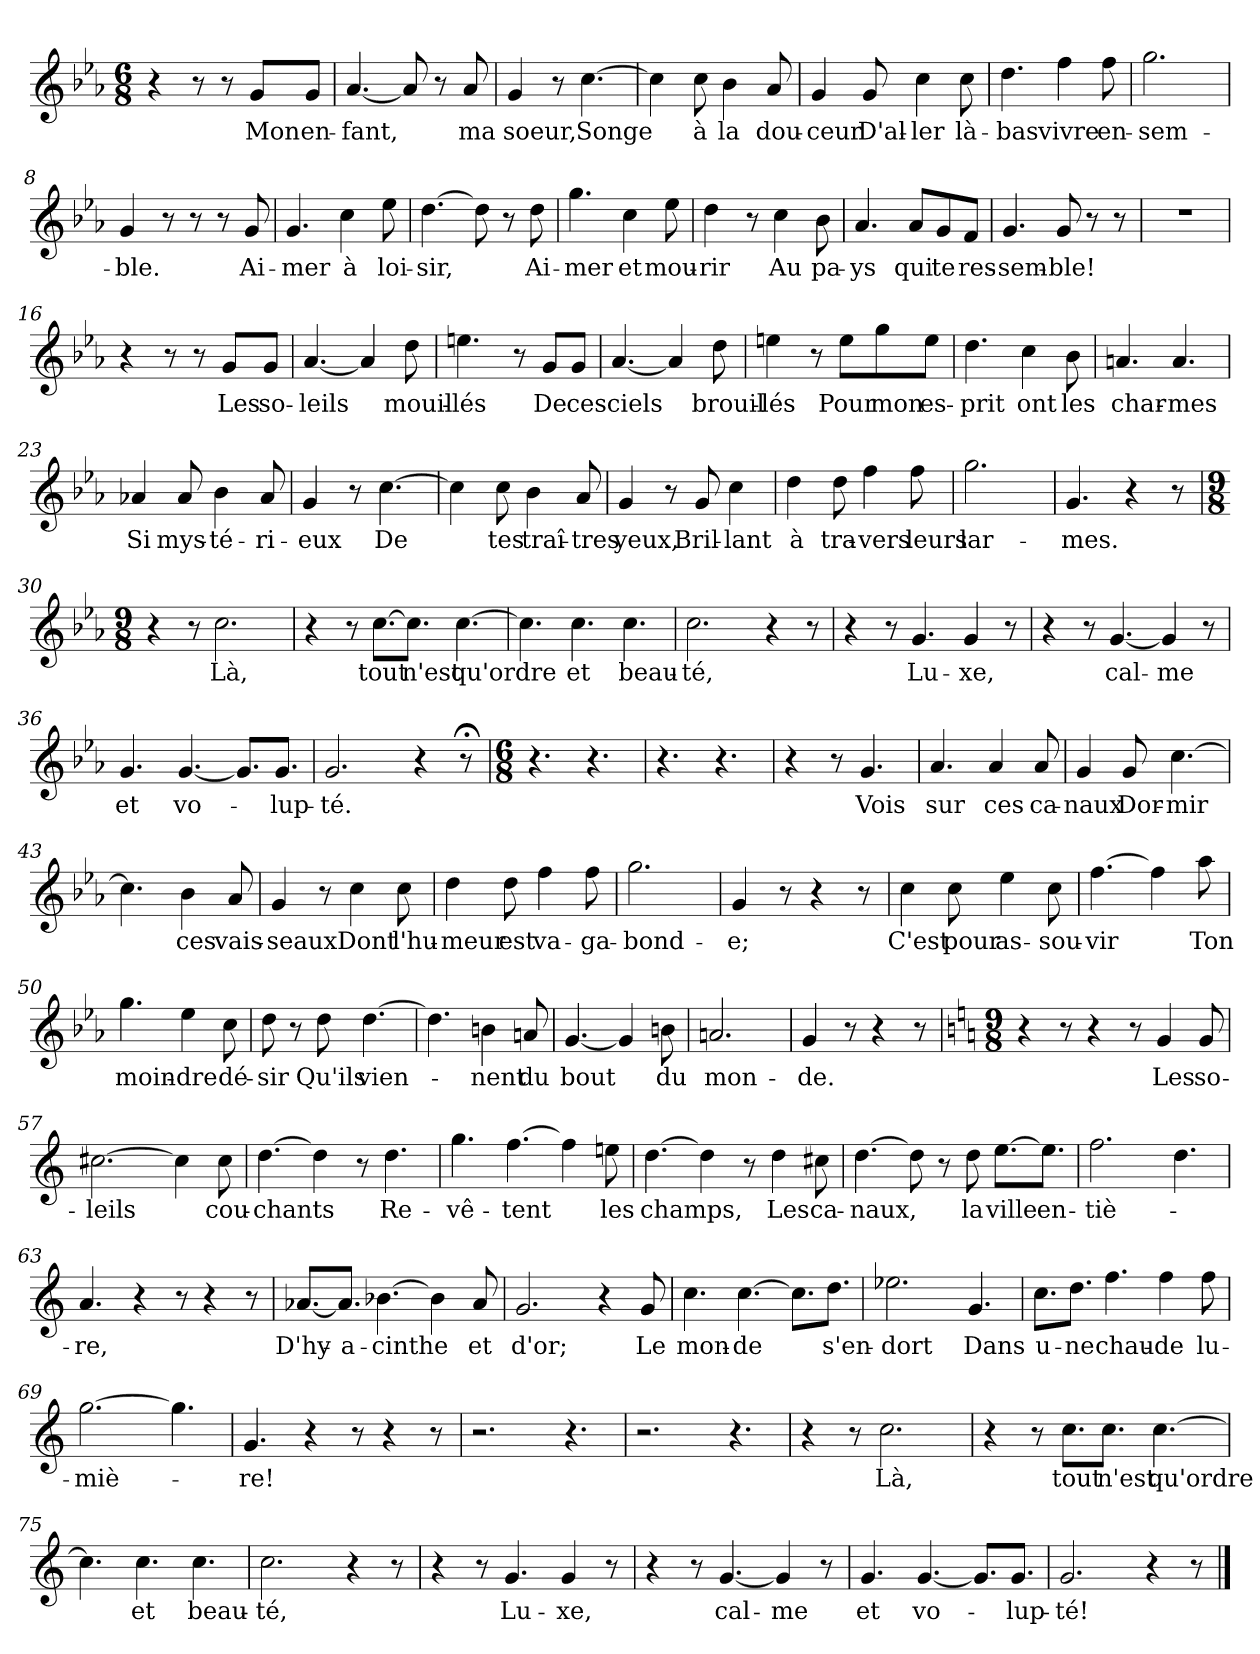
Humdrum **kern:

**kern	**text
*part1	*part1
*staff1	*staff1
*clefG2	*
*k[b-e-a-]	*
*M6/8	*
=1	=1
4r	.
8r	.
8r	.
!	!LO:LY:b
8g/L	Mon
!	!LO:LY:b
8g/J	en-
=2	=2
!	!LO:LY:b
[4.a-/	-fant,
8a-/]	.
8r	.
!	!LO:LY:b
8a-/	ma
=3	=3
!	!LO:LY:b
4g/	soeur,
8r	.
!	!LO:LY:b
[4.cc\	Songe
=4	=4
4cc\]	.
!	!LO:LY:b
8cc\	à
!	!LO:LY:b
4b-\	la
!	!LO:LY:b
8a-/	dou-
=5	=5
!	!LO:LY:b
4g/	-ceur
!	!LO:LY:b
8g/	D'al-
!	!LO:LY:b
4cc\	-ler
!	!LO:LY:b
8cc\	là-
=6	=6
!	!LO:LY:b
4.dd\	-bas
!	!LO:LY:b
4ff\	vivre
!	!LO:LY:b
8ff\	en-
=7	=7
!	!LO:LY:b
2.gg\	-sem-
=8	=8
!	!LO:LY:b
4g/	-ble.
8r	.
8r	.
8r	.
!	!LO:LY:b
8g/	Ai-
!!LO:LB:g=z
=9	=9
!	!LO:LY:b
4.g/	-mer
!	!LO:LY:b
4cc\	à
!	!LO:LY:b
8ee-\	loi-
=10	=10
!	!LO:LY:b
[4.dd\	-sir,
8dd\]	.
8r	.
!	!LO:LY:b
8dd\	Ai-
=11	=11
!	!LO:LY:b
4.gg\	-mer
!	!LO:LY:b
4cc\	et
!	!LO:LY:b
8ee-\	mou-
=12	=12
!	!LO:LY:b
4dd\	-rir
8r	.
!	!LO:LY:b
4cc\	Au
!	!LO:LY:b
8b-\	pa-
=13	=13
!	!LO:LY:b
4.a-/	-ys
!	!LO:LY:b
8a-/L	qui
!	!LO:LY:b
8g/	te
!	!LO:LY:b
8f/J	res-
=14	=14
!	!LO:LY:b
4.g/	-sem-
!	!LO:LY:b
8g/	-ble!
8r	.
8r	.
=15	=15
2.r	.
=16	=16
4r	.
8r	.
8r	.
!	!LO:LY:b
8g/L	Les
!	!LO:LY:b
8g/J	so-
=17	=17
!	!LO:LY:b
[4.a-/	-leils
4a-/]	.
!	!LO:LY:b
8dd\	mouil-
!!LO:LB:g=z
=18	=18
!	!LO:LY:b
4.een\	-lés
8r	.
!	!LO:LY:b
8g/L	De
!	!LO:LY:b
8g/J	ces
=19	=19
!	!LO:LY:b
[4.a-/	ciels
4a-/]	.
!	!LO:LY:b
8dd\	brouil-
=20	=20
!	!LO:LY:b
4een\	-lés
8r	.
!	!LO:LY:b
8ee\L	Pour
!	!LO:LY:b
8gg\	mon
!	!LO:LY:b
8ee\J	es-
=21	=21
!	!LO:LY:b
4.dd\	-prit
!	!LO:LY:b
4cc\	ont
!	!LO:LY:b
8b-\	les
=22	=22
!	!LO:LY:b
4.an/	char-
!	!LO:LY:b
4.a/	-mes
=23	=23
!	!LO:LY:b
4a-X/	Si
!	!LO:LY:b
8a-/	mys-
!	!LO:LY:b
4b-\	-té-
!	!LO:LY:b
8a-/	-ri-
=24	=24
!	!LO:LY:b
4g/	-eux
8r	.
!	!LO:LY:b
[4.cc\	De
=25	=25
4cc\]	.
!	!LO:LY:b
8cc\	tes
!	!LO:LY:b
4b-\	traî-
!	!LO:LY:b
8a-/	-tres
!!LO:LB:g=z
=26	=26
!	!LO:LY:b
4g/	yeux,
8r	.
!	!LO:LY:b
8g/	Bril-
!	!LO:LY:b
4cc\	-lant
=27	=27
!	!LO:LY:b
4dd\	à
!	!LO:LY:b
8dd\	tra-
!	!LO:LY:b
4ff\	-vers
!	!LO:LY:b
8ff\	leurs
=28	=28
!	!LO:LY:b
2.gg\	lar-
=29	=29
!	!LO:LY:b
4.g/	-mes.
4r	.
8r	.
=30	=30
*M9/8	*
4r	.
8r	.
!	!LO:LY:b
2.cc\	Là,
=31	=31
4r	.
8r	.
!	!LO:LY:b
[8.cc\L	tout
!	!LO:LY:b
8.cc\J]	n'est
!	!LO:LY:b
[4.cc\	qu'ordre
=32	=32
4.cc\]	.
!	!LO:LY:b
4.cc\	et
!	!LO:LY:b
4.cc\	beau-
=33	=33
!	!LO:LY:b
2.cc\	-té,
4r	.
8r	.
=34	=34
4r	.
8r	.
!	!LO:LY:b
4.g/	Lu-
!	!LO:LY:b
4g/	-xe,
8r	.
!!LO:LB:g=z
=35	=35
4r	.
8r	.
!	!LO:LY:b
[4.g/	cal-
!	!LO:LY:b
4g/]	-me
8r	.
=36	=36
!	!LO:LY:b
4.g/	et
!	!LO:LY:b
[4.g/	vo-
8.g/L]	.
!	!LO:LY:b
8.g/J	-lup-
=37	=37
!	!LO:LY:b
2.g/	-té.
4r	.
8r;<	.
=38	=38
*M6/8	*
4.r	.
4.r	.
=39	=39
4.r	.
4.r	.
=40	=40
4r	.
8r	.
!	!LO:LY:b
4.g/	Vois
=41	=41
!	!LO:LY:b
4.a-/	sur
!	!LO:LY:b
4a-/	ces
!	!LO:LY:b
8a-/	ca-
=42	=42
!	!LO:LY:b
4g/	-naux
!	!LO:LY:b
8g/	Dor-
!	!LO:LY:b
[4.cc\	-mir
=43	=43
4.cc\]	.
!	!LO:LY:b
4b-\	ces
!	!LO:LY:b
8a-/	vais-
!!LO:LB:g=z
=44	=44
!	!LO:LY:b
4g/	-seaux
8r	.
!	!LO:LY:b
4cc\	Dont
!	!LO:LY:b
8cc\	l'hu-
=45	=45
!	!LO:LY:b
4dd\	-meur
!	!LO:LY:b
8dd\	est
!	!LO:LY:b
4ff\	va-
!	!LO:LY:b
8ff\	-ga-
=46	=46
!	!LO:LY:b
2.gg\	-bond-
=47	=47
!	!LO:LY:b
4g/	-e;
8r	.
4r	.
8r	.
=48	=48
!	!LO:LY:b
4cc\	C'est
!	!LO:LY:b
8cc\	pour
!	!LO:LY:b
4ee-\	as-
!	!LO:LY:b
8cc\	-sou-
=49	=49
!	!LO:LY:b
[4.ff\	-vir
4ff\]	.
!	!LO:LY:b
8aa-\	Ton
=50	=50
!	!LO:LY:b
4.gg\	moin-
!	!LO:LY:b
4ee-\	-dre
!	!LO:LY:b
8cc\	dé-
=51	=51
!	!LO:LY:b
8dd\	-sir
8r	.
!	!LO:LY:b
8dd\	Qu'ils
!	!LO:LY:b
[4.dd\	vien-
!!LO:LB:g=z
=52	=52
4.dd\]	.
!	!LO:LY:b
4bn\	-nent
!	!LO:LY:b
8an/	du
=53	=53
!	!LO:LY:b
[4.g/	bout
4g/]	.
!	!LO:LY:b
8bn\	du
=54	=54
!	!LO:LY:b
2.an/	mon-
=55	=55
!	!LO:LY:b
4g/	-de.
8r	.
4r	.
8r	.
=56	=56
*k[]	*
*M9/8	*
4r	.
8r	.
4r	.
8r	.
!	!LO:LY:b
4g/	Les
!	!LO:LY:b
8g/	so-
=57	=57
!	!LO:LY:b
[2.cc#X\	-leils
4cc#\]	.
!	!LO:LY:b
8cc#\	cou-
=58	=58
!	!LO:LY:b
[4.dd\	-chants
4dd\]	.
8r	.
!	!LO:LY:b
4.dd\	Re-
=59	=59
!	!LO:LY:b
4.gg\	-vê-
!	!LO:LY:b
[4.ff\	-tent
4ff\]	.
!	!LO:LY:b
8een\	les
!!LO:LB:g=z
=60	=60
!	!LO:LY:b
[4.dd\	champs,
4dd\]	.
8r	.
!	!LO:LY:b
4dd\	Les
!	!LO:LY:b
8cc#X\	ca-
=61	=61
!	!LO:LY:b
[4.dd\	-naux,
8dd\]	.
8r	.
!	!LO:LY:b
8dd\	la
!	!LO:LY:b
[8.ee\L	ville
!	!LO:LY:b
8.ee\J]	en-
=62	=62
!	!LO:LY:b
2.ff\	-tiè-
4.dd\	.
=63	=63
!	!LO:LY:b
4.a/	-re,
4r	.
8r	.
4r	.
8r	.
=64	=64
!	!LO:LY:b
[8.a-X/L	D'hy-
!	!LO:LY:b
8.a-/J]	-a-
!	!LO:LY:b
[4.b-X\	-cinthe
4b-\]	.
!	!LO:LY:b
8a-/	et
=65	=65
!	!LO:LY:b
2.g/	d'or;
4r	.
!	!LO:LY:b
8g/	Le
=66	=66
!	!LO:LY:b
4.cc\	mon-
!	!LO:LY:b
[4.cc\	-de
8.cc\L]	.
!	!LO:LY:b
8.dd\J	s'en-
=67	=67
!	!LO:LY:b
2.ee-X\	-dort
!	!LO:LY:b
4.g/	Dans
!!LO:LB:g=z
=68	=68
!	!LO:LY:b
8.cc\L	u-
!	!LO:LY:b
8.dd\J	-ne
!	!LO:LY:b
4.ff\	chau-
!	!LO:LY:b
4ff\	-de
!	!LO:LY:b
8ff\	lu-
=69	=69
!	!LO:LY:b
[2.gg\	-miè-
4.gg\]	.
=70	=70
!	!LO:LY:b
4.g/	-re!
4r	.
8r	.
4r	.
8r	.
=71	=71
2.r	.
4.r	.
=72	=72
2.r	.
4.r	.
=73	=73
4r	.
8r	.
!	!LO:LY:b
2.cc\	Là,
=74	=74
4r	.
8r	.
!	!LO:LY:b
8.cc\L	tout
!	!LO:LY:b
8.cc\J	n'est
!	!LO:LY:b
[4.cc\	qu'ordre
=75	=75
4.cc\]	.
!	!LO:LY:b
4.cc\	et
!	!LO:LY:b
4.cc\	beau-
=76	=76
!	!LO:LY:b
2.cc\	-té,
4r	.
8r	.
=77	=77
4r	.
8r	.
!	!LO:LY:b
4.g/	Lu-
!	!LO:LY:b
4g/	-xe,
8r	.
!!LO:LB:g=z
=78	=78
4r	.
8r	.
!	!LO:LY:b
[4.g/	cal-
!	!LO:LY:b
4g/]	-me
8r	.
=79	=79
!	!LO:LY:b
4.g/	et
!	!LO:LY:b
[4.g/	vo-
8.g/L]	.
!	!LO:LY:b
8.g/J	-lup-
=80	=80
!	!LO:LY:b
2.g/	-té!
4r	.
8r	.
==	==
*-	*-
